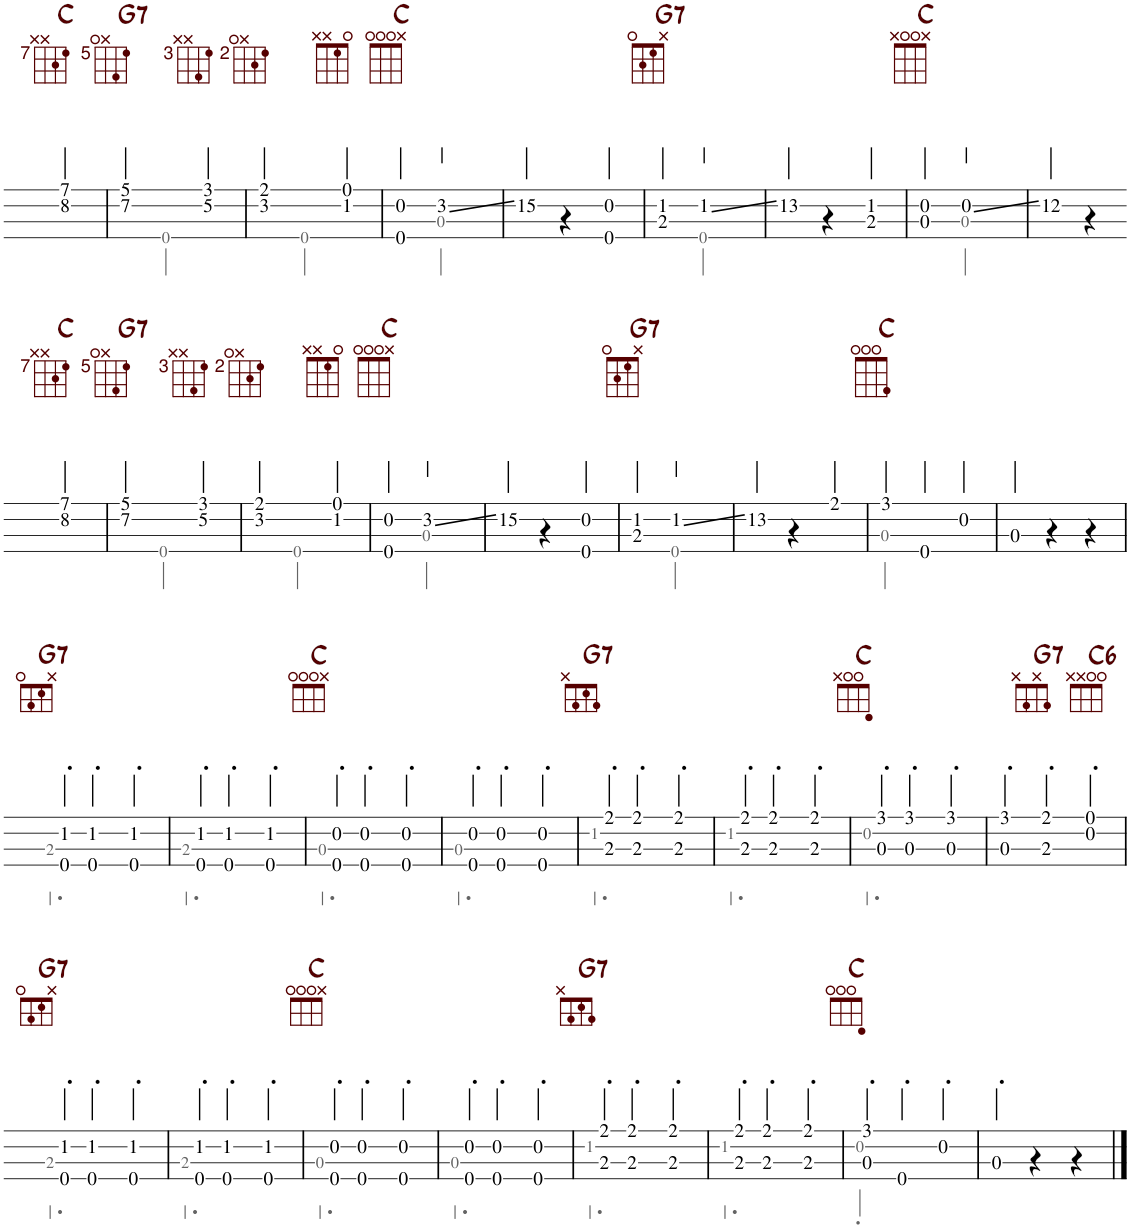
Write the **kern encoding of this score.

**kern	**harte
*part1	*part1
*staff1	*
*I"Ukulélé [Tablature]	*
!!LO:PB:g=z
*k[]	*
*M3/4	*
=51	=51
4cc/ 4ee/	C:maj
=52	=52
*^	*
!	!	!LO:H:kt=7
4b/ 4dd/	4ryy	G:7
4ryy	4g!i\	.
4a/ 4cc/	4ryy	.
=53	=53	=53
4g/ 4b/	4ryy	.
4ryy	4g!i\	.
4f/ 4a/	4ryy	.
=54	=54	=54
4g/ 4e/	4ryy	C:maj
2g/	4c!i\	.
.	4ryy	.
*v	*v	*
=55	=55
4gg/	.
4r	.
4g/ 4e/	.
=56	=56
*^	*
!	!	!LO:H:kt=7
4d/ 4f/	4ryy	G:7
2f/	4g!i\	.
.	4ryy	.
*v	*v	*
=57	=57
4ff/	.
4r	.
4d/ 4f/	.
=58	=58
*^	*
4c/ 4e/	4ryy	C:maj
2e/	4c!i\	.
.	4ryy	.
*v	*v	*
=59	=59
4ee/	.
4r	.
!!LO:LB:g=z
=60-	=60-
4cc/ 4ee/	C:maj
=61	=61
*^	*
!	!	!LO:H:kt=7
4b/ 4dd/	4ryy	G:7
4ryy	4g!i\	.
4a/ 4cc/	4ryy	.
=62	=62	=62
4g/ 4b/	4ryy	.
4ryy	4g!i\	.
4f/ 4a/	4ryy	.
=63	=63	=63
4g/ 4e/	4ryy	C:maj
2g/	4c!i\	.
.	4ryy	.
*v	*v	*
=64	=64
4gg/	.
4r	.
4g/ 4e/	.
=65	=65
*^	*
!	!	!LO:H:kt=7
4d/ 4f/	4ryy	G:7
2f/	4g!i\	.
.	4ryy	.
*v	*v	*
=66	=66
4ff/	.
4r	.
4b/	.
=67	=67
*^	*
4cc/	4c!i\	C:maj
4g/	4ryy	.
4e/	4ryy	.
*v	*v	*
=68	=68
4c/	.
4r	.
4r	.
!!LO:LB:g=z
=69	=69
*^	*
!	!	!LO:H:kt=7
4g/'> 4f/'>	2.d!i\	G:7
4g/'> 4f/'>	.	.
4g/'> 4f/'>	.	.
=70	=70	=70
4g/'> 4f/'>	2.d!i\	.
4g/'> 4f/'>	.	.
4g/'> 4f/'>	.	.
=71	=71	=71
4g/'> 4e/'>	2.c!i\	C:maj
4g/'> 4e/'>	.	.
4g/'> 4e/'>	.	.
=72	=72	=72
4g/'> 4e/'>	2.c!i\	.
4g/'> 4e/'>	.	.
4g/'> 4e/'>	.	.
=73	=73	=73
!	!	!LO:H:kt=7
4d/'> 4b/'>	2.f!i\	G:7
4d/'> 4b/'>	.	.
4d/'> 4b/'>	.	.
=74	=74	=74
4d/'> 4b/'>	2.f!i\	.
4d/'> 4b/'>	.	.
4d/'> 4b/'>	.	.
=75	=75	=75
4c/'> 4cc/'>	2.e!i\	C:maj
4c/'> 4cc/'>	.	.
4c/'> 4cc/'>	.	.
*v	*v	*
=76	=76
4c/'> 4cc/'>	.
!	!LO:H:kt=7
4d/'> 4b/'>	G:7
!	!LO:H:kt=6
4e/'> 4a/'>	C:maj6
!!LO:LB:g=z
=77	=77
*^	*
!	!	!LO:H:kt=7
4g/'> 4f/'>	2.d!i\	G:7
4g/'> 4f/'>	.	.
4g/'> 4f/'>	.	.
=78	=78	=78
4g/'> 4f/'>	2.d!i\	.
4g/'> 4f/'>	.	.
4g/'> 4f/'>	.	.
=79	=79	=79
4g/'> 4e/'>	2.c!i\	C:maj
4g/'> 4e/'>	.	.
4g/'> 4e/'>	.	.
=80	=80	=80
4g/'> 4e/'>	2.c!i\	.
4g/'> 4e/'>	.	.
4g/'> 4e/'>	.	.
=81	=81	=81
!	!	!LO:H:kt=7
4d/'> 4b/'>	2.f!i\	G:7
4d/'> 4b/'>	.	.
4d/'> 4b/'>	.	.
=82	=82	=82
4d/'> 4b/'>	2.f!i\	.
4d/'> 4b/'>	.	.
4d/'> 4b/'>	.	.
=83	=83	=83
4c/'> 4cc/'>	4e'!i\	C:maj
4g'>/	2ryy	.
4e'>/	.	.
*v	*v	*
=84	=84
4c'>/	.
4r	.
4r	.
==	==
*-	*-
